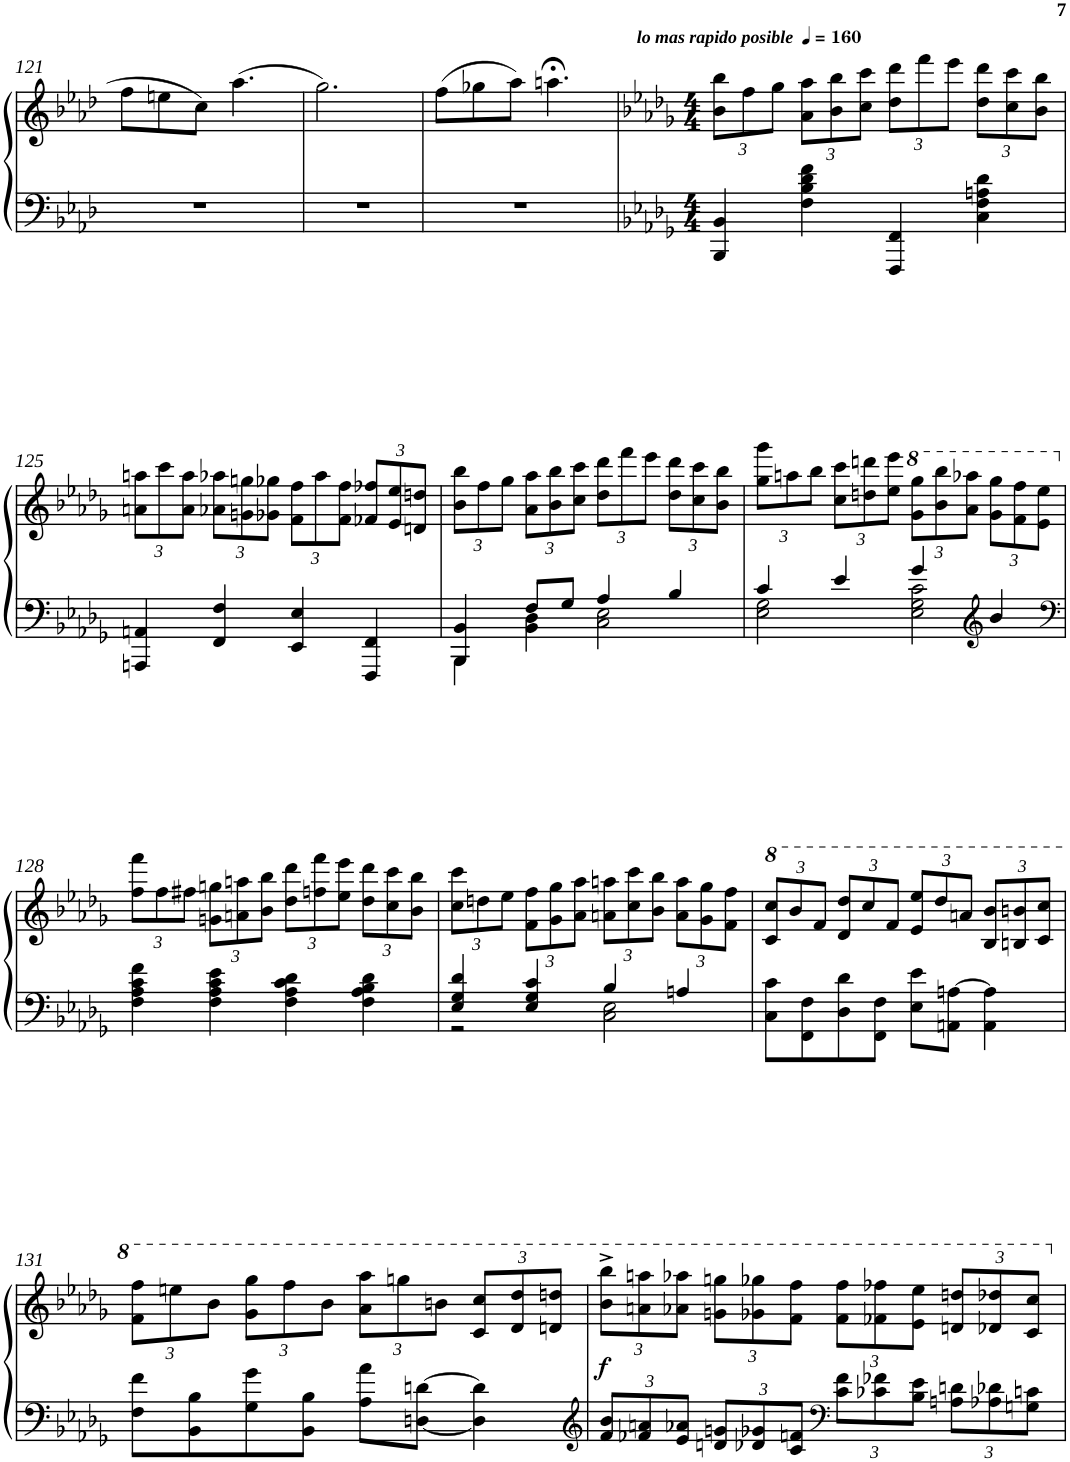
**kern	**kern	**dynam
*part1	*part1	*part1
*staff2	*staff1	*staff1/2
*I"Piano	*	*
*I'Pno	*	*
!!LO:PB:g=z
*clefF4	*clefG2	*
*k[b-e-a-d-]	*k[b-e-a-d-]	*
*f:	*f:	*
*M6/8	*M6/8	*
=121	=121	=121
2.r	8ff\L	.
.	8een\	.
.	8cc\J	.
.	(>4.aa-\	.
=122	=122	=122
2.r	2.gg\)	.
=123	=123	=123
2.r	(>8ff\L	.
.	8gg-X\	.
.	8aa-\J)	.
.	4.aan;<\	.
=124	=124	=124
*k[b-e-a-d-g-]	*k[b-e-a-d-g-]	*
*b-:	*b-:	*
*M4/4	*M4/4	*
*	*Xbrackettup	*
*	*MM160	*
!	!LO:TX:a:Bi:t=lo mas rapido posible	!
4BBB-/ 4BB-/	12b-\ 12bb-\L	.
.	12ff\	.
.	12gg-\J	.
4F\ 4B-\ 4d-\ 4f\	12a-\ 12aa-\L	.
.	12b-\ 12bb-\	.
.	12cc\ 12ccc\J	.
4FFF/ 4FF/	12dd-\ 12ddd-\L	.
.	12fff\	.
.	12eee-\J	.
4C\ 4F\ 4An\ 4d-\	12dd-\ 12ddd-\L	.
.	12cc\ 12ccc\	.
.	12b-\ 12bb-\J	.
!!LO:LB:g=z
=125	=125	=125
4AAAn/ 4AAn/	12an\ 12aan\L	.
.	12ccc\	.
.	12a\ 12aa\J	.
4FF/ 4F/	12a-X\ 12aa-X\L	.
.	12gn\ 12ggn\	.
.	12g-X\ 12gg-X\J	.
4EE-/ 4E-/	12f\ 12ff\L	.
.	12aa-\	.
.	12f\ 12ff\J	.
4FFF/ 4FF/	12f-X/ 12ff-X/L	.
.	12e-/ 12ee-/	.
.	12dn/ 12ddn/J	.
=126	=126	=126
*^	*	*
4BBB-/ 4BB-/	4BBB-\	12b-\ 12bb-\L	.
.	.	12ff\	.
.	.	12gg-\J	.
8F/L	4BB-\ 4D-\	12a-\ 12aa-\L	.
.	.	12b-\ 12bb-\	.
8G-/J	.	.	.
.	.	12cc\ 12ccc\J	.
4A-/	2C\ 2E-\	12dd-\ 12ddd-\L	.
.	.	12fff\	.
.	.	12eee-\J	.
4B-/	.	12dd-\ 12ddd-\L	.
.	.	12cc\ 12ccc\	.
.	.	12b-\ 12bb-\J	.
=127	=127	=127	=127
4c/	2E-\ 2G-\	12gg-\ 12ggg-\L	.
.	.	12aan\	.
.	.	12bb-\J	.
4e-/	.	12cc\ 12ccc\L	.
.	.	12ddn\ 12dddn\	.
.	.	12ee-\ 12eee-\J	.
*	*	*8va	*
4g-/	2E-\ 2G-\ 2c\	12gg-\ 12ggg-\L	.
.	.	12bb-\ 12bbb-\	.
.	.	12aa-\ 12aaa-X\J	.
*clefG2	*	*	*
4b-/	.	12gg-\ 12ggg-\L	.
.	.	12ff\ 12fff\	.
.	.	12ee-\ 12eee-\J	.
*v	*v	*	*
!!LO:LB:g=z
=128	=128	=128
*clefF4	*	*
*	*X8va	*
4F\ 4A-\ 4c\ 4f\	12ff\ 12fff\L	.
.	12ff\	.
.	12ff#X\J	.
4F\ 4A-\ 4c\ 4e-\	12gn\ 12ggn\L	.
.	12an\ 12aan\	.
.	12b-\ 12bb-\J	.
4F\ 4A-\ 4c\ 4d-\	12dd-\ 12ddd-\L	.
.	12ffn\ 12fff\	.
.	12ee-\ 12eee-\J	.
4F\ 4A-\ 4B-\ 4d-\	12dd-\ 12ddd-\L	.
.	12cc\ 12ccc\	.
.	12b-\ 12bb-\J	.
=129	=129	=129
*^	*	*
4E-/ 4G-/ 4d-/	2r	12cc\ 12ccc\L	.
.	.	12ddn\	.
.	.	12ee-\J	.
4E-/ 4G-/ 4c/	.	12f\ 12ff\L	.
.	.	12g-\ 12gg-\	.
.	.	12a-\ 12aa-\J	.
4B-/	2C\ 2E-\	12an\ 12aan\L	.
.	.	12cc\ 12ccc\	.
.	.	12b-\ 12bb-\J	.
4An/	.	12a\ 12aa\L	.
.	.	12g-\ 12gg-\	.
.	.	12f\ 12ff\J	.
*v	*v	*	*
=130	=130	=130
*	*8va	*
8C\ 8c\L	12cc/ 12ccc/L	.
.	12bb-/	.
8FF\ 8F\	.	.
.	12ff/J	.
8D-\ 8d-\	12dd-/ 12ddd-/L	.
.	12ccc/	.
8FF\ 8F\J	.	.
.	12ff/J	.
8E-\ 8e-\L	12ee-/ 12eee-/L	.
.	12ddd-/	.
8AAn\ [8An\J	.	.
.	12aan/J	.
4AA\ 4A\]	12b-/ 12bb-/L	.
.	12bn/ 12bbn/	.
.	12cc/ 12ccc/J	.
!!LO:LB:g=z
=131	=131	=131
8F\ 8f\L	12ff\ 12fff\L	.
.	12eeen\	.
8BB-\ 8B-\	.	.
.	12bb-\J	.
8G-\ 8g-\	12gg-\ 12ggg-\L	.
.	12fff\	.
8BB-\ 8B-\J	.	.
.	12bb-\J	.
8A-\ 8a-\L	12aa-\ 12aaa-\L	.
.	12gggn\	.
[8Dn\ [8dn\J	.	.
.	12bbn\J	.
4D\] 4d\]	12cc/ 12ccc/L	.
.	12dd-/ 12ddd-/	.
.	12ddn/ 12dddn/J	.
=132	=132	=132
*clefG2	*	*
*Xbrackettup	*	*
!	!	!LO:DY:b
12f/ 12b-/L	12bb-\^> 12bbb-\^>L	f
12f-X/ 12an/	12aan\ 12aaan\	.
12e-/ 12a-X/J	12aa-X\ 12aaa-X\J	.
12dn/ 12gn/L	12ggn\ 12gggn\L	.
12d-X/ 12g-X/	12gg-X\ 12ggg-X\	.
12c/ 12fn/J	12ff\ 12fff\J	.
*clefF4	*	*
12c\ 12f\L	12ff\ 12fff\L	.
12c-X\ 12f-X\	12ff-X\ 12fff-X\	.
12B-\ 12e-\J	12ee-\ 12eee-\J	.
12An\ 12dn\L	12ddn/ 12dddn/L	.
12A-X\ 12d-X\	12dd-X/ 12ddd-X/	.
12Gn\ 12cn\J	12cc/ 12ccc/J	.
*	*X8va	*
=	=	=
*-	*-	*-
